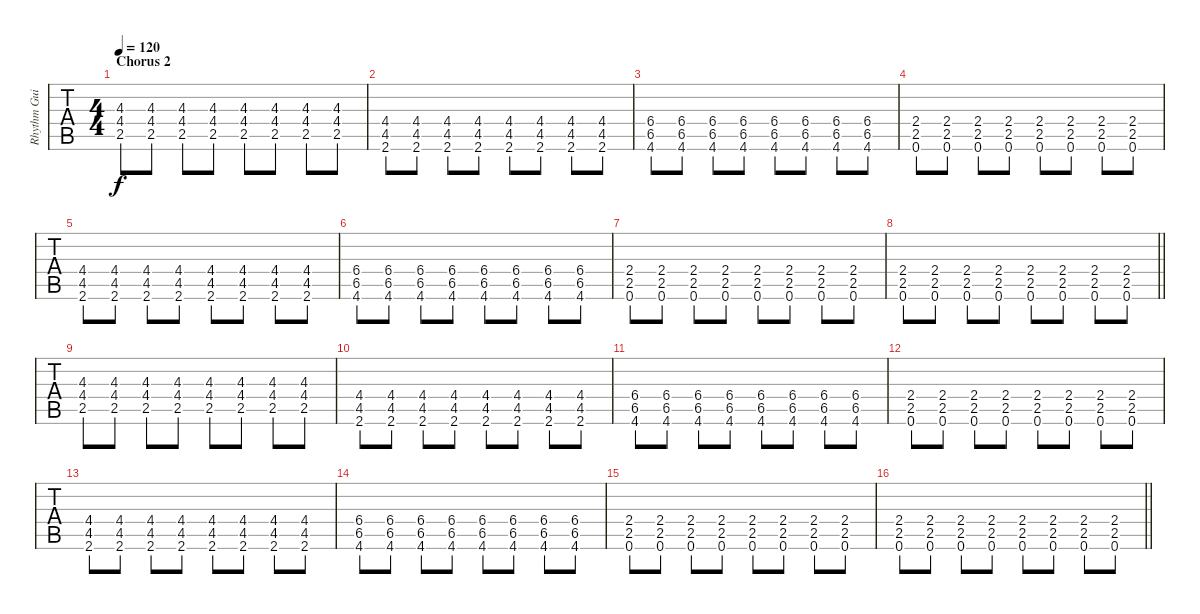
\track ("Rhythm Guitar" "Rhythm Gui") {instrument electricguitarclean}
\staff {tabs}
\tuning (E4 B3 G3 D3 A2 E2) {hide}
\ts (4 4)
\section ("" "Chorus 2")
\tempo 120
\clef g2
\ks b
(4.3 4.4 2.5).8{dy f} (4.3 4.4 2.5).8 (4.3 4.4 2.5).8 (4.3 4.4 2.5).8 (4.3 4.4 2.5).8 (4.3 4.4 2.5).8 (4.3 4.4 2.5).8 (4.3 4.4 2.5).8 |
(4.4 4.5 2.6).8 (4.4 4.5 2.6).8 (4.4 4.5 2.6).8 (4.4 4.5 2.6).8 (4.4 4.5 2.6).8 (4.4 4.5 2.6).8 (4.4 4.5 2.6).8 (4.4 4.5 2.6).8 |
(6.4 6.5 4.6).8 (6.4 6.5 4.6).8 (6.4 6.5 4.6).8 (6.4 6.5 4.6).8 (6.4 6.5 4.6).8 (6.4 6.5 4.6).8 (6.4 6.5 4.6).8 (6.4 6.5 4.6).8 |
(2.4 2.5 0.6).8 (2.4 2.5 0.6).8 (2.4 2.5 0.6).8 (2.4 2.5 0.6).8 (2.4 2.5 0.6).8 (2.4 2.5 0.6).8 (2.4 2.5 0.6).8 (2.4 2.5 0.6).8 |
(4.4 4.5 2.6).8 (4.4 4.5 2.6).8 (4.4 4.5 2.6).8 (4.4 4.5 2.6).8 (4.4 4.5 2.6).8 (4.4 4.5 2.6).8 (4.4 4.5 2.6).8 (4.4 4.5 2.6).8 |
(6.4 6.5 4.6).8 (6.4 6.5 4.6).8 (6.4 6.5 4.6).8 (6.4 6.5 4.6).8 (6.4 6.5 4.6).8 (6.4 6.5 4.6).8 (6.4 6.5 4.6).8 (6.4 6.5 4.6).8 |
(2.4 2.5 0.6).8 (2.4 2.5 0.6).8 (2.4 2.5 0.6).8 (2.4 2.5 0.6).8 (2.4 2.5 0.6).8 (2.4 2.5 0.6).8 (2.4 2.5 0.6).8 (2.4 2.5 0.6).8 |
\barLineRight lightlight
(2.4 2.5 0.6).8 (2.4 2.5 0.6).8 (2.4 2.5 0.6).8 (2.4 2.5 0.6).8 (2.4 2.5 0.6).8 (2.4 2.5 0.6).8 (2.4 2.5 0.6).8 (2.4 2.5 0.6).8 |
(4.3 4.4 2.5).8 (4.3 4.4 2.5).8 (4.3 4.4 2.5).8 (4.3 4.4 2.5).8 (4.3 4.4 2.5).8 (4.3 4.4 2.5).8 (4.3 4.4 2.5).8 (4.3 4.4 2.5).8 |
(4.4 4.5 2.6).8 (4.4 4.5 2.6).8 (4.4 4.5 2.6).8 (4.4 4.5 2.6).8 (4.4 4.5 2.6).8 (4.4 4.5 2.6).8 (4.4 4.5 2.6).8 (4.4 4.5 2.6).8 |
(6.4 6.5 4.6).8 (6.4 6.5 4.6).8 (6.4 6.5 4.6).8 (6.4 6.5 4.6).8 (6.4 6.5 4.6).8 (6.4 6.5 4.6).8 (6.4 6.5 4.6).8 (6.4 6.5 4.6).8 |
(2.4 2.5 0.6).8 (2.4 2.5 0.6).8 (2.4 2.5 0.6).8 (2.4 2.5 0.6).8 (2.4 2.5 0.6).8 (2.4 2.5 0.6).8 (2.4 2.5 0.6).8 (2.4 2.5 0.6).8 |
(4.4 4.5 2.6).8 (4.4 4.5 2.6).8 (4.4 4.5 2.6).8 (4.4 4.5 2.6).8 (4.4 4.5 2.6).8 (4.4 4.5 2.6).8 (4.4 4.5 2.6).8 (4.4 4.5 2.6).8 |
(6.4 6.5 4.6).8 (6.4 6.5 4.6).8 (6.4 6.5 4.6).8 (6.4 6.5 4.6).8 (6.4 6.5 4.6).8 (6.4 6.5 4.6).8 (6.4 6.5 4.6).8 (6.4 6.5 4.6).8 |
(2.4 2.5 0.6).8 (2.4 2.5 0.6).8 (2.4 2.5 0.6).8 (2.4 2.5 0.6).8 (2.4 2.5 0.6).8 (2.4 2.5 0.6).8 (2.4 2.5 0.6).8 (2.4 2.5 0.6).8 |
\barLineRight lightlight
(2.4 2.5 0.6).8 (2.4 2.5 0.6).8 (2.4 2.5 0.6).8 (2.4 2.5 0.6).8 (2.4 2.5 0.6).8 (2.4 2.5 0.6).8 (2.4 2.5 0.6).8 (2.4 2.5 0.6).8
